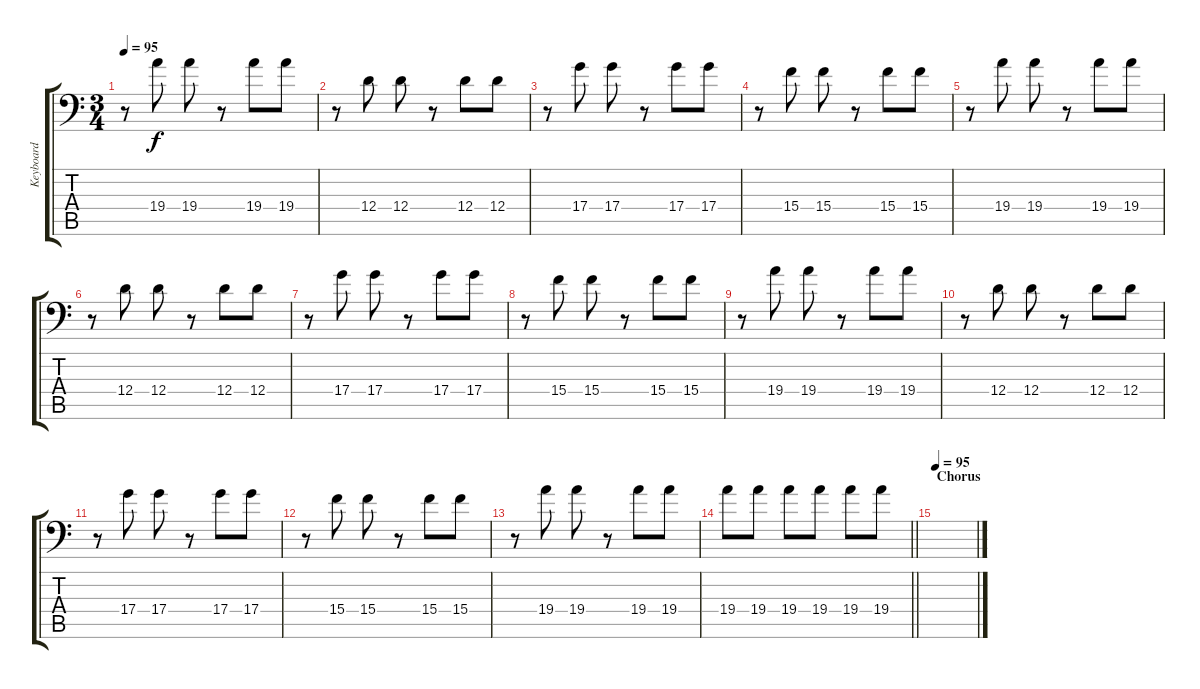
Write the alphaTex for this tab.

\track ("Keyboard" "Keyboard") {instrument acousticgrandpiano}
\staff {score tabs}
\tuning (E4 B3 G3 D3 A2 A1) {hide}
\ts (3 4)
\tempo 95
\clef f4
\ks c
r.8{dy f} 19.4.8 19.4.8 r.8 19.4.8 19.4.8 |
r.8 12.4.8 12.4.8 r.8 12.4.8 12.4.8 |
r.8 17.4.8 17.4.8 r.8 17.4.8 17.4.8 |
r.8 15.4.8 15.4.8 r.8 15.4.8 15.4.8 |
r.8 19.4.8 19.4.8 r.8 19.4.8 19.4.8 |
r.8 12.4.8{volume 7 instrument choiraahs} 12.4.8 r.8 12.4.8 12.4.8 |
r.8 17.4.8 17.4.8 r.8 17.4.8 17.4.8 |
r.8 15.4.8 15.4.8 r.8 15.4.8 15.4.8 |
r.8 19.4.8 19.4.8 r.8 19.4.8 19.4.8 |
r.8 12.4.8 12.4.8 r.8 12.4.8 12.4.8 |
r.8 17.4.8 17.4.8 r.8 17.4.8 17.4.8 |
r.8 15.4.8 15.4.8 r.8 15.4.8 15.4.8 |
r.8 19.4.8 19.4.8 r.8 19.4.8 19.4.8 |
\barLineRight lightlight
19.4.8 19.4.8 19.4.8 19.4.8 19.4.8 19.4.8 |
\section ("" "Chorus")
\tempo 95
